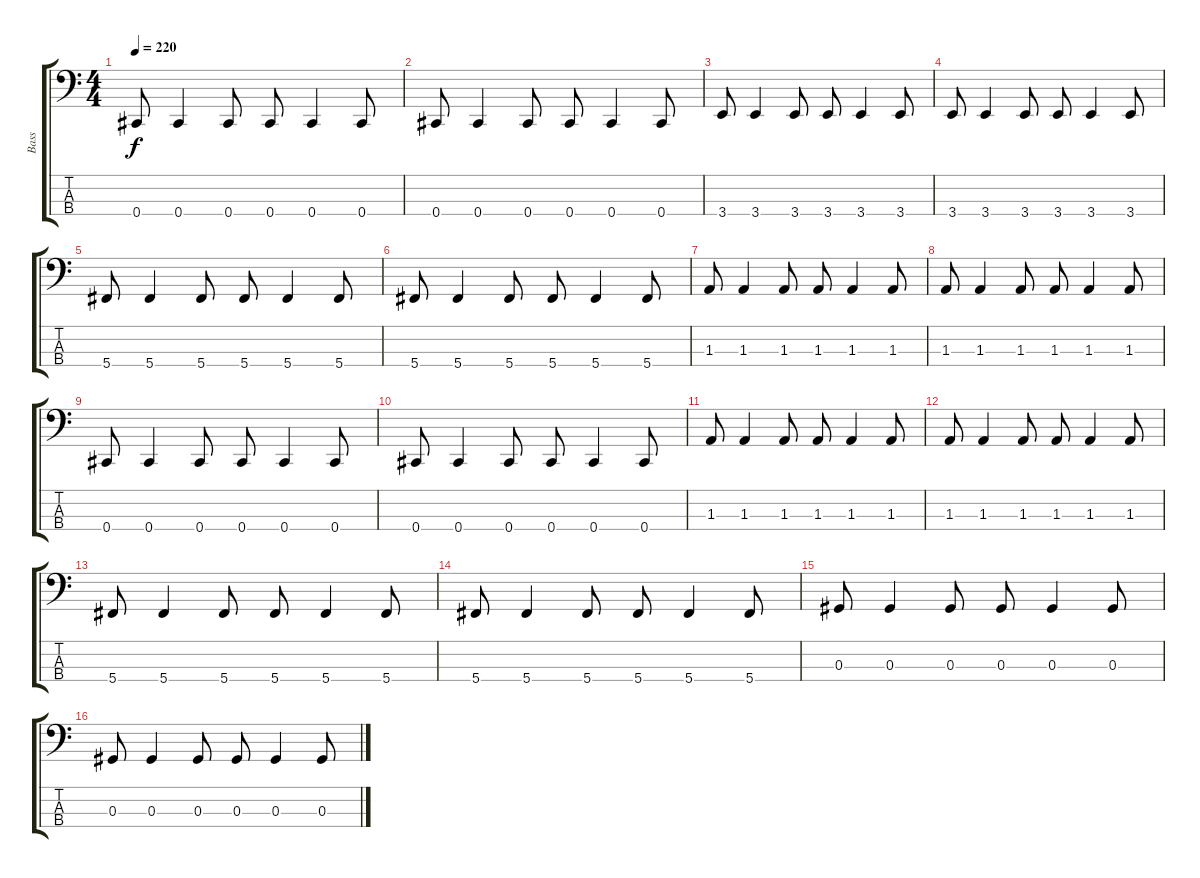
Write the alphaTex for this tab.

\track ("Bass" "Bass") {instrument electricbasspick}
\staff {score tabs}
\tuning (Gb2 Db2 Ab1 Db1) {hide}
\ts (4 4)
\tempo 220
\clef f4
\ks c
0.4.8{dy f} 0.4.4 0.4.8 0.4.8 0.4.4 0.4.8 |
0.4.8 0.4.4 0.4.8 0.4.8 0.4.4 0.4.8 |
3.4.8 3.4.4 3.4.8 3.4.8 3.4.4 3.4.8 |
3.4.8 3.4.4 3.4.8 3.4.8 3.4.4 3.4.8 |
5.4.8 5.4.4 5.4.8 5.4.8 5.4.4 5.4.8 |
5.4.8 5.4.4 5.4.8 5.4.8 5.4.4 5.4.8 |
1.3.8 1.3.4 1.3.8 1.3.8 1.3.4 1.3.8 |
1.3.8 1.3.4 1.3.8 1.3.8 1.3.4 1.3.8 |
0.4.8 0.4.4 0.4.8 0.4.8 0.4.4 0.4.8 |
0.4.8 0.4.4 0.4.8 0.4.8 0.4.4 0.4.8 |
1.3.8 1.3.4 1.3.8 1.3.8 1.3.4 1.3.8 |
1.3.8 1.3.4 1.3.8 1.3.8 1.3.4 1.3.8 |
5.4.8 5.4.4 5.4.8 5.4.8 5.4.4 5.4.8 |
5.4.8 5.4.4 5.4.8 5.4.8 5.4.4 5.4.8 |
0.3.8 0.3.4 0.3.8 0.3.8 0.3.4 0.3.8 |
0.3.8 0.3.4 0.3.8 0.3.8 0.3.4 0.3.8
